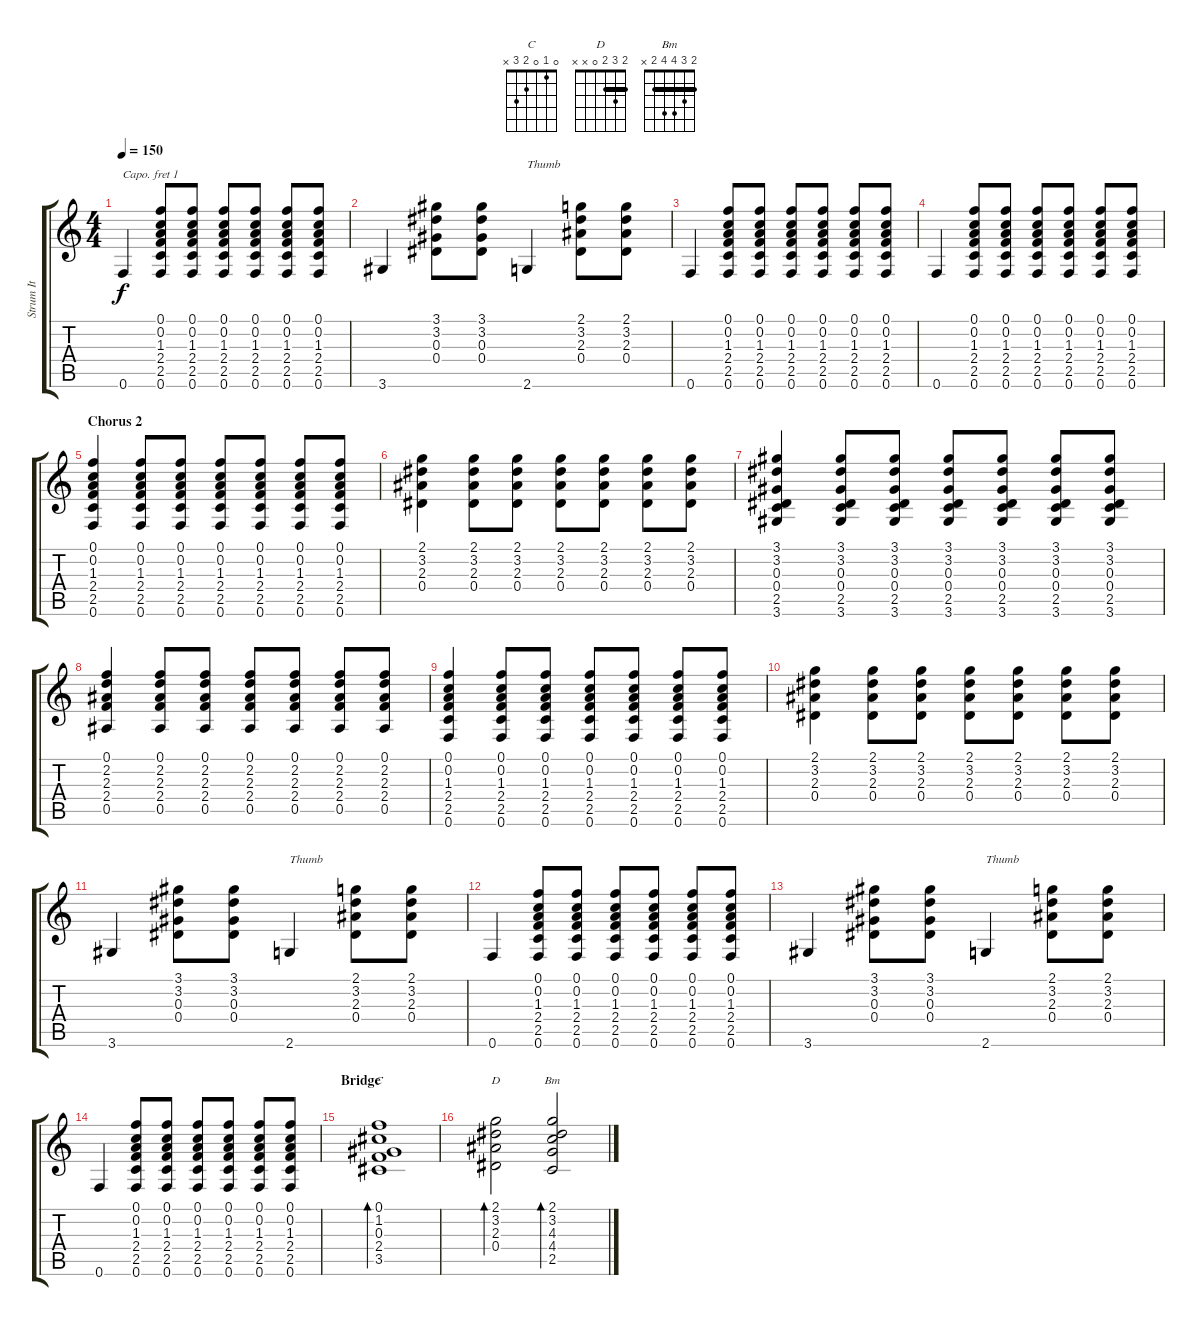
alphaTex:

\track ("Strum It" "Strum It") {instrument acousticguitarsteel}
\staff {score tabs}
\capo 1
\tuning (E4 B3 G3 D3 A2 E2) {hide}
\chord ("C" 0 1 0 2 3 x)
\chord ("D" 2 3 2 0 x x) {barre 2}
\chord ("Bm" 2 3 4 4 2 x) {barre 2}
\ts (4 4)
\tempo 150
\clef g2
\ks c
0.6.4{dy f} (0.1 0.2 1.3 2.4 2.5 0.6).8 (0.1 0.2 1.3 2.4 2.5 0.6).8 (0.1 0.2 1.3 2.4 2.5 0.6).8 (0.1 0.2 1.3 2.4 2.5 0.6).8 (0.1 0.2 1.3 2.4 2.5 0.6).8 (0.1 0.2 1.3 2.4 2.5 0.6).8 |
3.6.4 (3.1 3.2 0.3 0.4).8 (3.1 3.2 0.3 0.4).8 2.6.4{txt "Thumb"} (2.1 3.2 2.3 0.4).8 (2.1 3.2 2.3 0.4).8 |
0.6.4 (0.1 0.2 1.3 2.4 2.5 0.6).8 (0.1 0.2 1.3 2.4 2.5 0.6).8 (0.1 0.2 1.3 2.4 2.5 0.6).8 (0.1 0.2 1.3 2.4 2.5 0.6).8 (0.1 0.2 1.3 2.4 2.5 0.6).8 (0.1 0.2 1.3 2.4 2.5 0.6).8 |
0.6.4 (0.1 0.2 1.3 2.4 2.5 0.6).8 (0.1 0.2 1.3 2.4 2.5 0.6).8 (0.1 0.2 1.3 2.4 2.5 0.6).8 (0.1 0.2 1.3 2.4 2.5 0.6).8 (0.1 0.2 1.3 2.4 2.5 0.6).8 (0.1 0.2 1.3 2.4 2.5 0.6).8 |
\section ("" "Chorus 2")
(0.1 0.2 1.3 2.4 2.5 0.6).4 (0.1 0.2 1.3 2.4 2.5 0.6).8 (0.1 0.2 1.3 2.4 2.5 0.6).8 (0.1 0.2 1.3 2.4 2.5 0.6).8 (0.1 0.2 1.3 2.4 2.5 0.6).8 (0.1 0.2 1.3 2.4 2.5 0.6).8 (0.1 0.2 1.3 2.4 2.5 0.6).8 |
(2.1 3.2 2.3 0.4).4 (2.1 3.2 2.3 0.4).8 (2.1 3.2 2.3 0.4).8 (2.1 3.2 2.3 0.4).8 (2.1 3.2 2.3 0.4).8 (2.1 3.2 2.3 0.4).8 (2.1 3.2 2.3 0.4).8 |
(3.1 3.2 0.3 0.4 2.5 3.6).4 (3.1 3.2 0.3 0.4 2.5 3.6).8 (3.1 3.2 0.3 0.4 2.5 3.6).8 (3.1 3.2 0.3 0.4 2.5 3.6).8 (3.1 3.2 0.3 0.4 2.5 3.6).8 (3.1 3.2 0.3 0.4 2.5 3.6).8 (3.1 3.2 0.3 0.4 2.5 3.6).8 |
(0.1 2.2 2.3 2.4 0.5).4 (0.1 2.2 2.3 2.4 0.5).8 (0.1 2.2 2.3 2.4 0.5).8 (0.1 2.2 2.3 2.4 0.5).8 (0.1 2.2 2.3 2.4 0.5).8 (0.1 2.2 2.3 2.4 0.5).8 (0.1 2.2 2.3 2.4 0.5).8 |
(0.1 0.2 1.3 2.4 2.5 0.6).4 (0.1 0.2 1.3 2.4 2.5 0.6).8 (0.1 0.2 1.3 2.4 2.5 0.6).8 (0.1 0.2 1.3 2.4 2.5 0.6).8 (0.1 0.2 1.3 2.4 2.5 0.6).8 (0.1 0.2 1.3 2.4 2.5 0.6).8 (0.1 0.2 1.3 2.4 2.5 0.6).8 |
(2.1 3.2 2.3 0.4).4 (2.1 3.2 2.3 0.4).8 (2.1 3.2 2.3 0.4).8 (2.1 3.2 2.3 0.4).8 (2.1 3.2 2.3 0.4).8 (2.1 3.2 2.3 0.4).8 (2.1 3.2 2.3 0.4).8 |
3.6.4 (3.1 3.2 0.3 0.4).8 (3.1 3.2 0.3 0.4).8 2.6.4{txt "Thumb"} (2.1 3.2 2.3 0.4).8 (2.1 3.2 2.3 0.4).8 |
0.6.4 (0.1 0.2 1.3 2.4 2.5 0.6).8 (0.1 0.2 1.3 2.4 2.5 0.6).8 (0.1 0.2 1.3 2.4 2.5 0.6).8 (0.1 0.2 1.3 2.4 2.5 0.6).8 (0.1 0.2 1.3 2.4 2.5 0.6).8 (0.1 0.2 1.3 2.4 2.5 0.6).8 |
3.6.4 (3.1 3.2 0.3 0.4).8 (3.1 3.2 0.3 0.4).8 2.6.4{txt "Thumb"} (2.1 3.2 2.3 0.4).8 (2.1 3.2 2.3 0.4).8 |
0.6.4 (0.1 0.2 1.3 2.4 2.5 0.6).8 (0.1 0.2 1.3 2.4 2.5 0.6).8 (0.1 0.2 1.3 2.4 2.5 0.6).8 (0.1 0.2 1.3 2.4 2.5 0.6).8 (0.1 0.2 1.3 2.4 2.5 0.6).8 (0.1 0.2 1.3 2.4 2.5 0.6).8 |
\section ("" "Bridge")
(0.1 1.2 0.3 2.4 3.5).1{bd 60 ch "C"} |
(2.1 3.2 2.3 0.4).2{bd 60 ch "D"} (2.1 3.2 4.3 4.4 2.5).2{bd 60 ch "Bm"}
